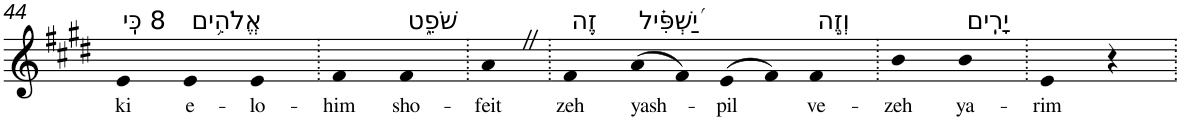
**kern	**text
*part1	*part1
*staff1	*staff1
*I"Piano	*
*I'Pno	*
!!LO:PB:g=z
*clefG2	*
*k[f#c#g#d#]	*
*E:	*
=44	=44
!LO:TX:a:t=8 כִּֽי	!
!	!LO:LY:b
4e	ki
!LO:TX:a:t=אֱלֹהִ֥ים	!
!	!LO:LY:b
4e	e-
!	!LO:LY:b
4e	-lo-
=45.	=45.
!	!LO:LY:b
4f#	-him
!LO:TX:a:t=שֹׁפֵ֑ט	!
!	!LO:LY:b
4f#	sho-
=46.	=46.
!	!LO:LY:b
4aZ	-feit
=47.	=47.
!LO:TX:a:t=זֶ֥ה	!
!	!LO:LY:b
4f#	zeh
!LO:TX:a:t=יַ֝שְׁפִּ֗יל	!
!	!LO:LY:b
(>8a	yash-
8f#)	.
!	!LO:LY:b
(>8e	-pil
8f#)	.
!LO:TX:a:t=וְזֶ֣ה	!
!	!LO:LY:b
4f#	ve-
=48.	=48.
!	!LO:LY:b
4b	-zeh
!LO:TX:a:t=יָרִֽים	!
!	!LO:LY:b
4b	ya-
=49.	=49.
!	!LO:LY:b
4e	-rim
4r	.
=.	=.
*-	*-
